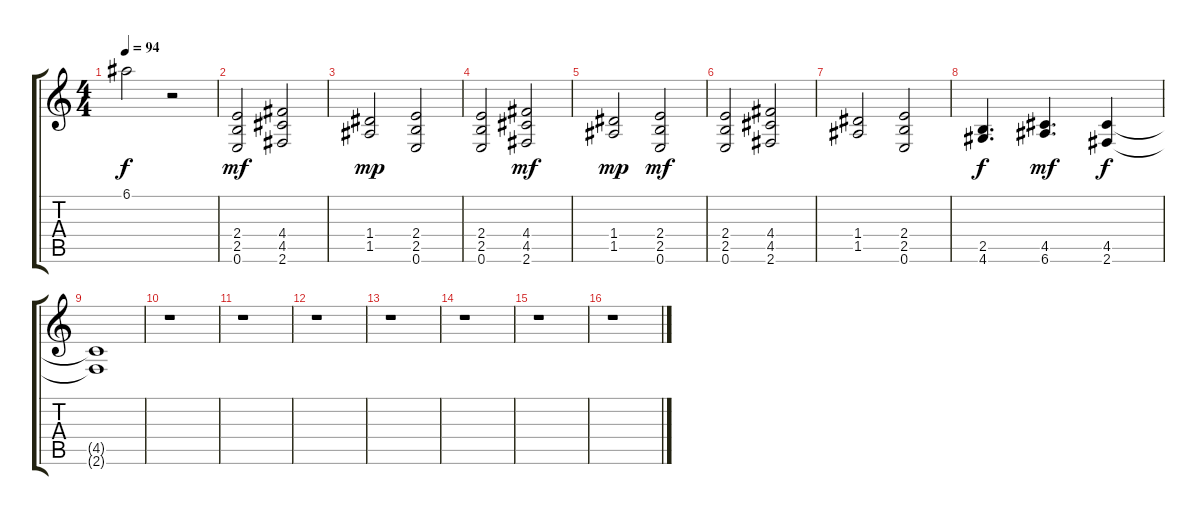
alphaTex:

\track "" {instrument distortionguitar}
\staff {score tabs}
\tuning (E4 B3 G3 D3 A2 E2) {hide}
\ts (4 4)
\tempo 94
\clef g2
\ks c
6.1{t}.2{dy f} r.2 |
(2.4 2.5 0.6).2{dy mf} (4.4 4.5 2.6).2 |
(1.4 1.5).2{dy mp} (2.4 2.5 0.6).2 |
(2.4 2.5 0.6).2 (4.4 4.5 2.6).2{dy mf} |
(1.4 1.5).2{dy mp} (2.4 2.5 0.6).2{dy mf} |
(2.4 2.5 0.6).2 (4.4 4.5 2.6).2 |
(1.4 1.5).2 (2.4 2.5 0.6).2 |
(2.5 4.6).4{d dy f} (4.5 6.6).4{d dy mf} (4.5 2.6).4{dy f} |
(4.5{t} 2.6{t}).1 |
r.1 |
r.1 |
r.1 |
r.1 |
r.1 |
r.1 |
r.1
